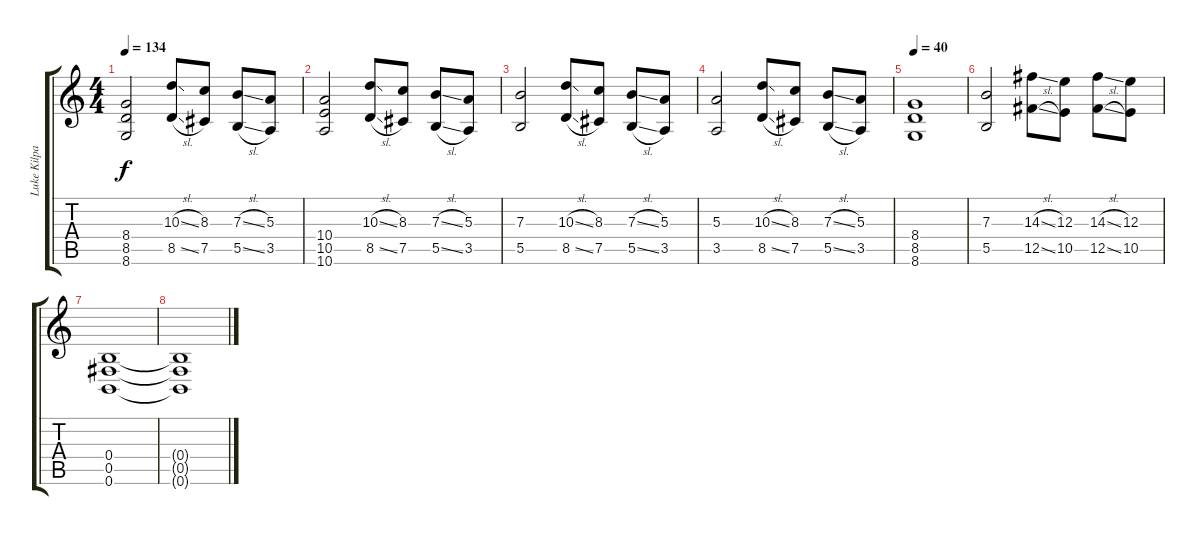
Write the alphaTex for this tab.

\track ("Luke Kilpatric" "Luke Kilpa") {instrument distortionguitar}
\staff {score tabs}
\tuning (Db4 Ab3 E3 B2 Gb2 B1) {hide}
\ts (4 4)
\tempo 134
\clef g2
\ks c
(8.4 8.5 8.6).2{dy f} (10.3{sl} 8.5{sl}).8 (8.3 7.5).8 (7.3{sl} 5.5{sl}).8 (5.3 3.5).8 |
(10.4 10.5 10.6).2 (10.3{sl} 8.5{sl}).8 (8.3 7.5).8 (7.3{sl} 5.5{sl}).8 (5.3 3.5).8 |
(7.3 5.5).2 (10.3{sl} 8.5{sl}).8 (8.3 7.5).8 (7.3{sl} 5.5{sl}).8 (5.3 3.5).8 |
(5.3 3.5).2 (10.3{sl} 8.5{sl}).8 (8.3 7.5).8 (7.3{sl} 5.5{sl}).8 (5.3 3.5).8 |
\tempo 40
(8.4 8.5 8.6).1 |
(7.3 5.5).2 (14.3{sl} 12.5{sl}).8 (12.3 10.5).8 (14.3{sl} 12.5{sl}).8 (12.3 10.5).8 |
(0.4 0.5 0.6).1{volume 4} |
(0.4{t} 0.5{t} 0.6{t}).1
